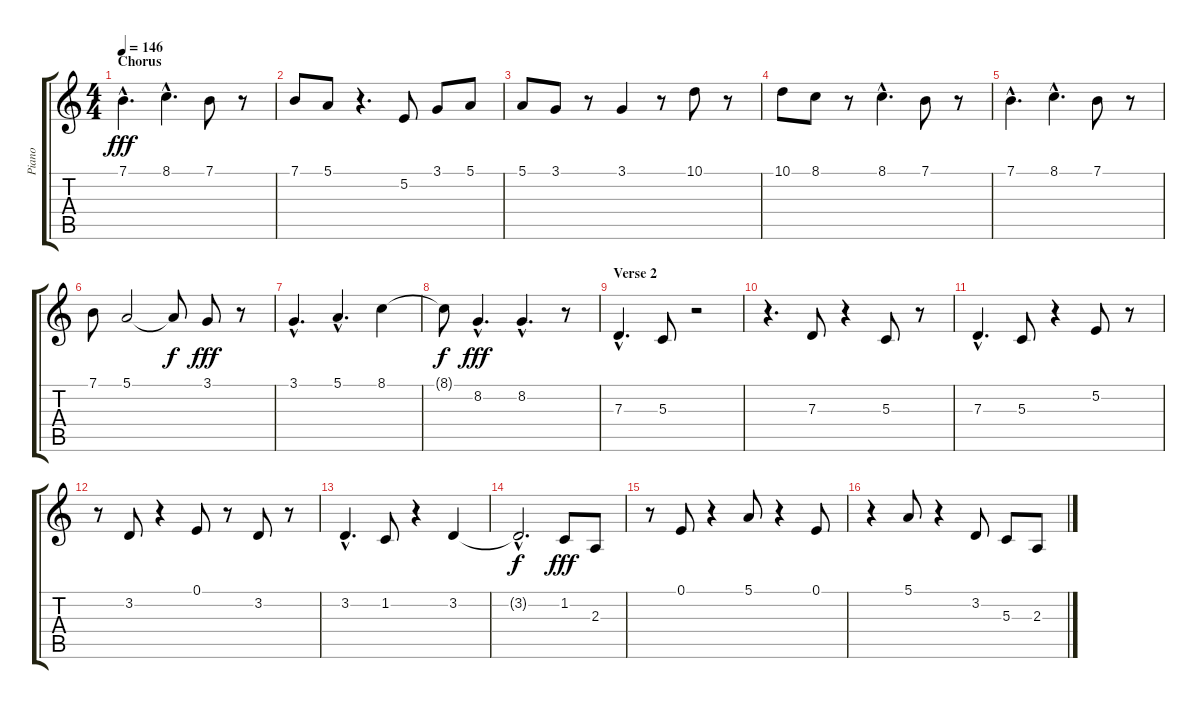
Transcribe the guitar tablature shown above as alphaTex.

\track ("Piano" "Piano") {instrument brightacousticpiano}
\staff {score tabs}
\tuning (E4 B3 G3 D3 A2 E2) {hide}
\ts (4 4)
\section ("" "Chorus")
\tempo 146
\clef g2
\ks c
7.1{hac}.4{d dy fff} 8.1{hac}.4{d} 7.1.8 r.8 |
7.1.8 5.1.8 r.4{d} 5.2.8 3.1.8 5.1.8 |
5.1.8 3.1.8 r.8 3.1.4 r.8 10.1.8 r.8 |
10.1.8 8.1.8 r.8 8.1{hac}.4{d} 7.1.8 r.8 |
7.1{hac}.4{d} 8.1{hac}.4{d} 7.1.8 r.8 |
7.1.8 5.1.2 5.1{t}.8{dy f} 3.1.8{dy fff} r.8 |
3.1{hac}.4{d} 5.1{hac}.4{d} 8.1.4 |
8.1{t}.8{dy f} 8.2{hac}.4{d dy fff} 8.2{hac}.4{d} r.8 |
\section ("" "Verse 2")
7.3{hac}.4{d} 5.3.8 r.2 |
r.4{d} 7.3.8 r.4 5.3.8 r.8 |
7.3{hac}.4{d} 5.3.8 r.4 5.2.8 r.8 |
r.8 3.2.8 r.4 0.1.8 r.8 3.2.8 r.8 |
3.2{hac}.4{d} 1.2.8 r.4 3.2.4 |
3.2{hac t}.2{d dy f} 1.2.8{dy fff} 2.3.8 |
r.8 0.1.8 r.4 5.1.8 r.4 0.1.8 |
r.4 5.1.8 r.4 3.2.8 5.3.8 2.3.8
